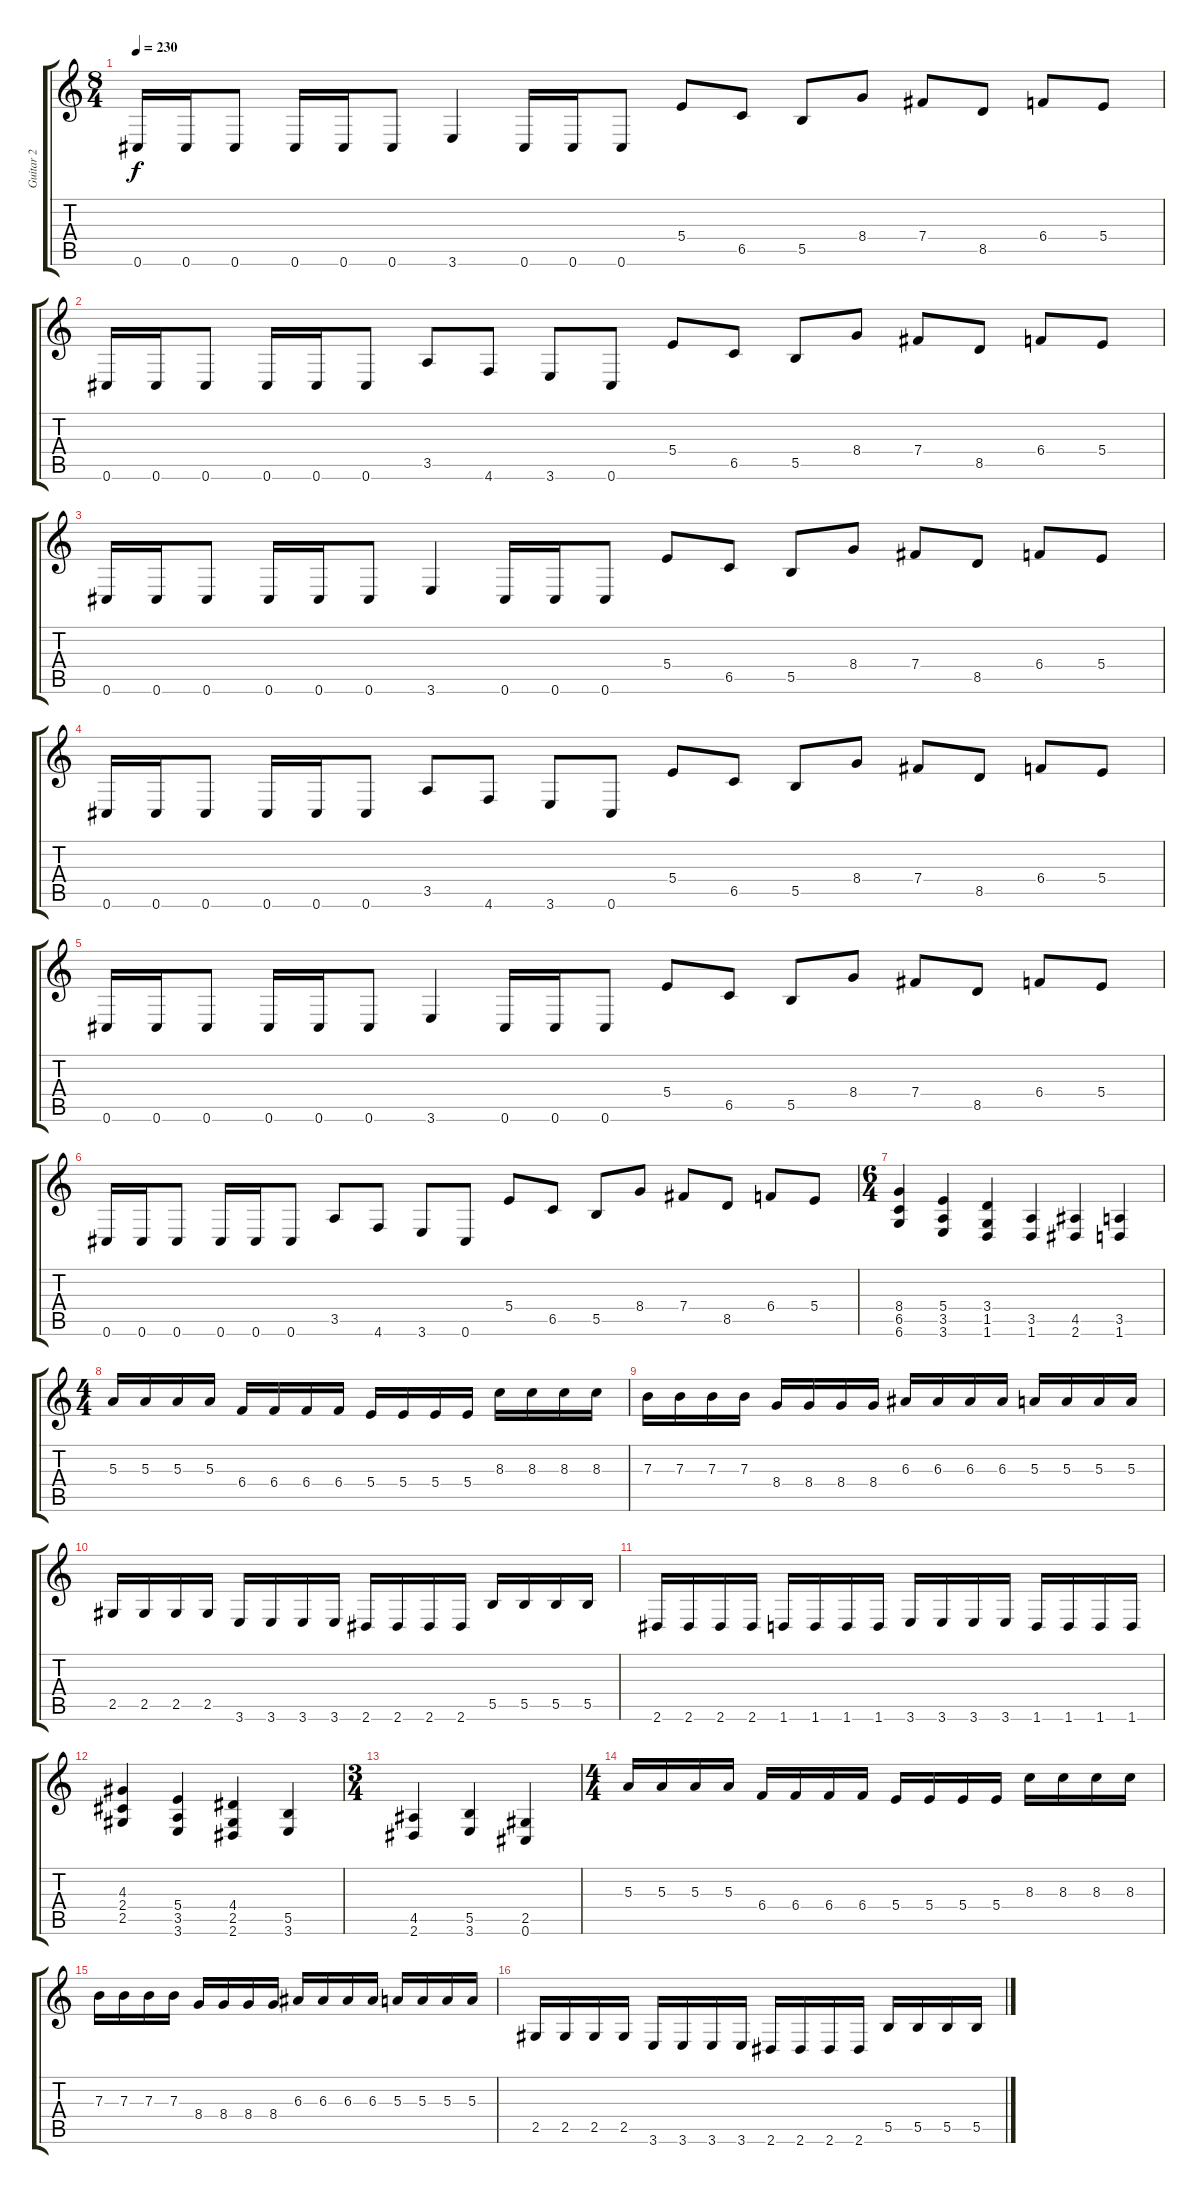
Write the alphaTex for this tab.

\track ("Guitar 2" "Guitar 2") {instrument overdrivenguitar}
\staff {score tabs}
\tuning (Db4 Ab3 E3 B2 Gb2 Db2) {hide}
\ts (8 4)
\tempo 230
\clef g2
\ks c
0.6.16{dy f} 0.6.16 0.6.8 0.6.16 0.6.16 0.6.8 3.6.4 0.6.16 0.6.16 0.6.8 5.4.8 6.5.8 5.5.8 8.4.8 7.4.8 8.5.8 6.4.8 5.4.8 |
0.6.16 0.6.16 0.6.8 0.6.16 0.6.16 0.6.8 3.5.8 4.6.8 3.6.8 0.6.8 5.4.8 6.5.8 5.5.8 8.4.8 7.4.8 8.5.8 6.4.8 5.4.8 |
0.6.16 0.6.16 0.6.8 0.6.16 0.6.16 0.6.8 3.6.4 0.6.16 0.6.16 0.6.8 5.4.8 6.5.8 5.5.8 8.4.8 7.4.8 8.5.8 6.4.8 5.4.8 |
0.6.16 0.6.16 0.6.8 0.6.16 0.6.16 0.6.8 3.5.8 4.6.8 3.6.8 0.6.8 5.4.8 6.5.8 5.5.8 8.4.8 7.4.8 8.5.8 6.4.8 5.4.8 |
0.6.16 0.6.16 0.6.8 0.6.16 0.6.16 0.6.8 3.6.4 0.6.16 0.6.16 0.6.8 5.4.8 6.5.8 5.5.8 8.4.8 7.4.8 8.5.8 6.4.8 5.4.8 |
0.6.16 0.6.16 0.6.8 0.6.16 0.6.16 0.6.8 3.5.8 4.6.8 3.6.8 0.6.8 5.4.8 6.5.8 5.5.8 8.4.8 7.4.8 8.5.8 6.4.8 5.4.8 |
\ts (6 4)
(8.4 6.5 6.6).4 (5.4 3.5 3.6).4 (3.4 1.5 1.6).4 (3.5 1.6).4 (4.5 2.6).4 (3.5 1.6).4 |
\ts (4 4)
5.3.16 5.3.16 5.3.16 5.3.16 6.4.16 6.4.16 6.4.16 6.4.16 5.4.16 5.4.16 5.4.16 5.4.16 8.3.16 8.3.16 8.3.16 8.3.16 |
7.3.16 7.3.16 7.3.16 7.3.16 8.4.16 8.4.16 8.4.16 8.4.16 6.3.16 6.3.16 6.3.16 6.3.16 5.3.16 5.3.16 5.3.16 5.3.16 |
2.5.16 2.5.16 2.5.16 2.5.16 3.6.16 3.6.16 3.6.16 3.6.16 2.6.16 2.6.16 2.6.16 2.6.16 5.5.16 5.5.16 5.5.16 5.5.16 |
2.6.16 2.6.16 2.6.16 2.6.16 1.6.16 1.6.16 1.6.16 1.6.16 3.6.16 3.6.16 3.6.16 3.6.16 1.6.16 1.6.16 1.6.16 1.6.16 |
(4.3 2.4 2.5).4 (5.4 3.5 3.6).4 (4.4 2.5 2.6).4 (5.5 3.6).4 |
\ts (3 4)
(4.5 2.6).4 (5.5 3.6).4 (2.5 0.6).4 |
\ts (4 4)
5.3.16 5.3.16 5.3.16 5.3.16 6.4.16 6.4.16 6.4.16 6.4.16 5.4.16 5.4.16 5.4.16 5.4.16 8.3.16 8.3.16 8.3.16 8.3.16 |
7.3.16 7.3.16 7.3.16 7.3.16 8.4.16 8.4.16 8.4.16 8.4.16 6.3.16 6.3.16 6.3.16 6.3.16 5.3.16 5.3.16 5.3.16 5.3.16 |
2.5.16 2.5.16 2.5.16 2.5.16 3.6.16 3.6.16 3.6.16 3.6.16 2.6.16 2.6.16 2.6.16 2.6.16 5.5.16 5.5.16 5.5.16 5.5.16
